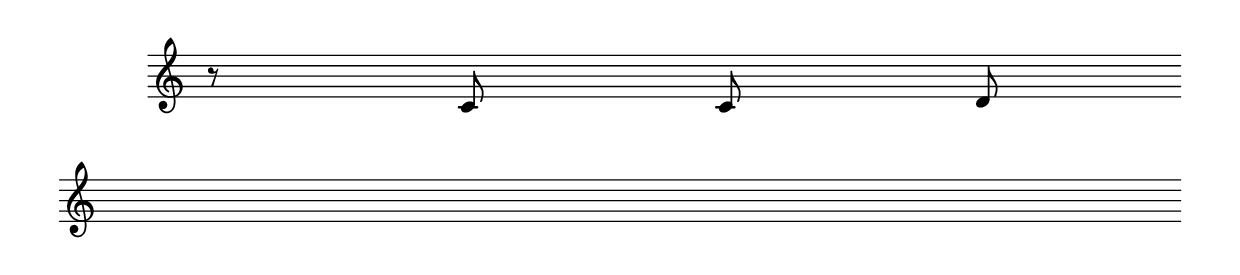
#(ly:set-option 'midi-extension "mid")
\version "2.12.3"
\include "english.ly"
\header{ 
title = ""
composer = ""
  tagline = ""  % removed 
}
%{
 -S -R  
 %}
  
melody = {
\once \override Staff.TimeSignature #'stencil = ##f
\clef treble
\key c \major
\autoBeamOn  
\cadenzaOn
r8 c'8 c'8  d'8  \break        \grace s64 

}

text = \lyricmode {
  
}

\score{

<<
  \new Voice = "one" {
    \melody
  }
  \new Lyrics \lyricsto "one" \text
>>
\layout {
  \context {
       \Score
    \remove "Bar_number_engraver"
  } 
  }
\midi { 
  \context {
    \Score
    tempoWholesPerMinute = #(ly:make-moment 200 4)
   }
 }
}
